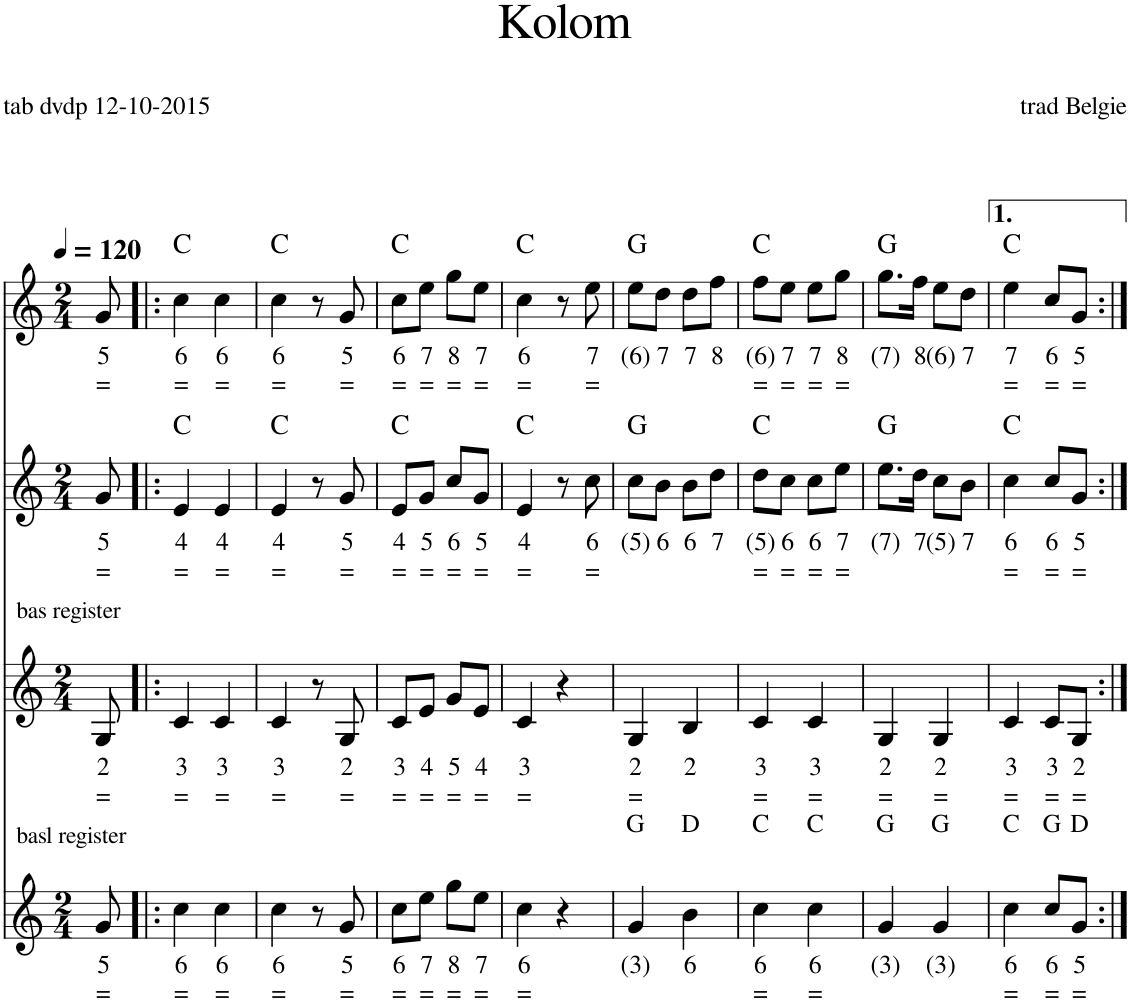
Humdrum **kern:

**kern	**text	**text	**kern	**text	**text	**text	**kern	**text	**text	**kern	**text	**text	**harte
*part4	*part4	*part4	*part3	*part3	*part3	*part3	*part2	*part2	*part2	*part1	*part1	*part1	*part1
*staff4	*staff4	*staff4	*staff3	*staff3	*staff3	*staff3	*staff2	*staff2	*staff2	*staff1	*staff1	*staff1	*
*I"Stem	*	*	*I"Bas	*	*	*	*I"Stem	*	*	*I"Stem	*	*	*
*clefG2	*	*	*clefG2	*	*	*	*clefG2	*	*	*clefG2	*	*	*
*k[]	*	*	*k[]	*	*	*	*k[]	*	*	*k[]	*	*	*
*M2/4	*	*	*M2/4	*	*	*	*M2/4	*	*	*M2/4	*	*	*
*MM120	*	*	*MM120	*	*	*	*MM120	*	*	*MM120	*	*	*
=1	=1	=1	=1	=1	=1	=1	=1	=1	=1	=1	=1	=1	=1
!	!	!	!LO:TX:a:t=bas register	!	!	!	!	!	!	!	!	!	!
!LO:TX:a:t=basl register	!	!	!	!	!	!	!	!	!	!	!	!	!
!	!LO:LY:b	!LO:LY:b	!	!LO:LY:b	!LO:LY:b	!	!	!LO:LY:b	!LO:LY:b	!	!LO:LY:b	!LO:LY:b	!
8g/	5	=	8G/	2	=	.	8g/	5	=	8g/	5	=	.
=2!|:	=2!|:	=2!|:	=2!|:	=2!|:	=2!|:	=2!|:	=2!|:	=2!|:	=2!|:	=2!|:	=2!|:	=2!|:	=2!|:
!	!LO:LY:b	!LO:LY:b	!	!LO:LY:b	!LO:LY:b	!	!	!LO:LY:b	!LO:LY:b	!	!LO:LY:b	!LO:LY:b	!
4cc\	6	=	4c/	3	=	.	4e/	4	=	4cc\	6	=	C:maj
!	!LO:LY:b	!LO:LY:b	!	!LO:LY:b	!LO:LY:b	!	!	!LO:LY:b	!LO:LY:b	!	!LO:LY:b	!LO:LY:b	!
4cc\	6	=	4c/	3	=	.	4e/	4	=	4cc\	6	=	.
=3	=3	=3	=3	=3	=3	=3	=3	=3	=3	=3	=3	=3	=3
!	!LO:LY:b	!LO:LY:b	!	!LO:LY:b	!LO:LY:b	!	!	!LO:LY:b	!LO:LY:b	!	!LO:LY:b	!LO:LY:b	!
4cc\	6	=	4c/	3	=	.	4e/	4	=	4cc\	6	=	C:maj
8r	.	.	8r	.	.	.	8r	.	.	8r	.	.	.
!	!LO:LY:b	!LO:LY:b	!	!LO:LY:b	!LO:LY:b	!	!	!LO:LY:b	!LO:LY:b	!	!LO:LY:b	!LO:LY:b	!
8g/	5	=	8G/	2	=	.	8g/	5	=	8g/	5	=	.
=4	=4	=4	=4	=4	=4	=4	=4	=4	=4	=4	=4	=4	=4
!	!LO:LY:b	!LO:LY:b	!	!LO:LY:b	!LO:LY:b	!	!	!LO:LY:b	!LO:LY:b	!	!LO:LY:b	!LO:LY:b	!
8cc\L	6	=	8c/L	3	=	.	8e/L	4	=	8cc\L	6	=	C:maj
!	!LO:LY:b	!LO:LY:b	!	!LO:LY:b	!LO:LY:b	!	!	!LO:LY:b	!LO:LY:b	!	!LO:LY:b	!LO:LY:b	!
8ee\J	7	=	8e/J	4	=	.	8g/J	5	=	8ee\J	7	=	.
!	!LO:LY:b	!LO:LY:b	!	!LO:LY:b	!LO:LY:b	!	!	!LO:LY:b	!LO:LY:b	!	!LO:LY:b	!LO:LY:b	!
8gg\L	8	=	8g/L	5	=	.	8cc/L	6	=	8gg\L	8	=	.
!	!LO:LY:b	!LO:LY:b	!	!LO:LY:b	!LO:LY:b	!	!	!LO:LY:b	!LO:LY:b	!	!LO:LY:b	!LO:LY:b	!
8ee\J	7	=	8e/J	4	=	.	8g/J	5	=	8ee\J	7	=	.
=5	=5	=5	=5	=5	=5	=5	=5	=5	=5	=5	=5	=5	=5
!	!LO:LY:b	!LO:LY:b	!	!LO:LY:b	!LO:LY:b	!	!	!LO:LY:b	!LO:LY:b	!	!LO:LY:b	!LO:LY:b	!
4cc\	6	=	4c/	3	=	.	4e/	4	=	4cc\	6	=	C:maj
4r	.	.	4r	.	.	.	8r	.	.	8r	.	.	.
!	!	!	!	!	!	!	!	!LO:LY:b	!LO:LY:b	!	!LO:LY:b	!LO:LY:b	!
.	.	.	.	.	.	.	8cc\	6	=	8ee\	7	=	.
=6	=6	=6	=6	=6	=6	=6	=6	=6	=6	=6	=6	=6	=6
!	!LO:LY:b	!	!	!LO:LY:b	!LO:LY:b	!LO:LY:b	!	!LO:LY:b	!	!	!LO:LY:b	!	!
4g/	(3)	.	4G/	2	=	G	8cc\L	(5)	.	8ee\L	(6)	.	G:maj
!	!	!	!	!	!	!	!	!LO:LY:b	!	!	!LO:LY:b	!	!
.	.	.	.	.	.	.	8b\J	6	.	8dd\J	7	.	.
!	!LO:LY:b	!	!	!LO:LY:b	!	!LO:LY:b	!	!LO:LY:b	!	!	!LO:LY:b	!	!
4b\	6	.	4B/	2	.	D	8b\L	6	.	8dd\L	7	.	.
!	!	!	!	!	!	!	!	!LO:LY:b	!	!	!LO:LY:b	!	!
.	.	.	.	.	.	.	8dd\J	7	.	8ff\J	8	.	.
=7	=7	=7	=7	=7	=7	=7	=7	=7	=7	=7	=7	=7	=7
!	!LO:LY:b	!LO:LY:b	!	!LO:LY:b	!LO:LY:b	!LO:LY:b	!	!LO:LY:b	!LO:LY:b	!	!LO:LY:b	!LO:LY:b	!
4cc\	6	=	4c/	3	=	C	8dd\L	(5)	=	8ff\L	(6)	=	C:maj
!	!	!	!	!	!	!	!	!LO:LY:b	!LO:LY:b	!	!LO:LY:b	!LO:LY:b	!
.	.	.	.	.	.	.	8cc\J	6	=	8ee\J	7	=	.
!	!LO:LY:b	!LO:LY:b	!	!LO:LY:b	!LO:LY:b	!LO:LY:b	!	!LO:LY:b	!LO:LY:b	!	!LO:LY:b	!LO:LY:b	!
4cc\	6	=	4c/	3	=	C	8cc\L	6	=	8ee\L	7	=	.
!	!	!	!	!	!	!	!	!LO:LY:b	!LO:LY:b	!	!LO:LY:b	!LO:LY:b	!
.	.	.	.	.	.	.	8ee\J	7	=	8gg\J	8	=	.
=8	=8	=8	=8	=8	=8	=8	=8	=8	=8	=8	=8	=8	=8
!	!LO:LY:b	!	!	!LO:LY:b	!LO:LY:b	!LO:LY:b	!	!LO:LY:b	!	!	!LO:LY:b	!	!
4g/	(3)	.	4G/	2	=	G	8.ee\L	(7)	.	8.gg\L	(7)	.	G:maj
!	!	!	!	!	!	!	!	!LO:LY:b	!	!	!LO:LY:b	!	!
.	.	.	.	.	.	.	16dd\Jk	7	.	16ff\Jk	8	.	.
!	!LO:LY:b	!	!	!LO:LY:b	!LO:LY:b	!LO:LY:b	!	!LO:LY:b	!	!	!LO:LY:b	!	!
4g/	(3)	.	4G/	2	=	G	8cc\L	(5)	.	8ee\L	(6)	.	.
!	!	!	!	!	!	!	!	!LO:LY:b	!	!	!LO:LY:b	!	!
.	.	.	.	.	.	.	8b\J	7	.	8dd\J	7	.	.
=9	=9	=9	=9	=9	=9	=9	=9	=9	=9	=9	=9	=9	=9
!	!LO:LY:b	!LO:LY:b	!	!LO:LY:b	!LO:LY:b	!LO:LY:b	!	!LO:LY:b	!LO:LY:b	!	!LO:LY:b	!LO:LY:b	!
4cc\	6	=	4c/	3	=	C	4cc\	6	=	4ee\	7	=	C:maj
!	!LO:LY:b	!LO:LY:b	!	!LO:LY:b	!LO:LY:b	!LO:LY:b	!	!LO:LY:b	!LO:LY:b	!	!LO:LY:b	!LO:LY:b	!
8cc/L	6	=	8c/L	3	=	G	8cc/L	6	=	8cc/L	6	=	.
!	!LO:LY:b	!LO:LY:b	!	!LO:LY:b	!LO:LY:b	!LO:LY:b	!	!LO:LY:b	!LO:LY:b	!	!LO:LY:b	!LO:LY:b	!
8g/J	5	=	8G/J	2	=	D	8g/J	5	=	8g/J	5	=	.
=:|!	=:|!	=:|!	=:|!	=:|!	=:|!	=:|!	=:|!	=:|!	=:|!	=:|!	=:|!	=:|!	=:|!
*-	*-	*-	*-	*-	*-	*-	*-	*-	*-	*-	*-	*-	*-
